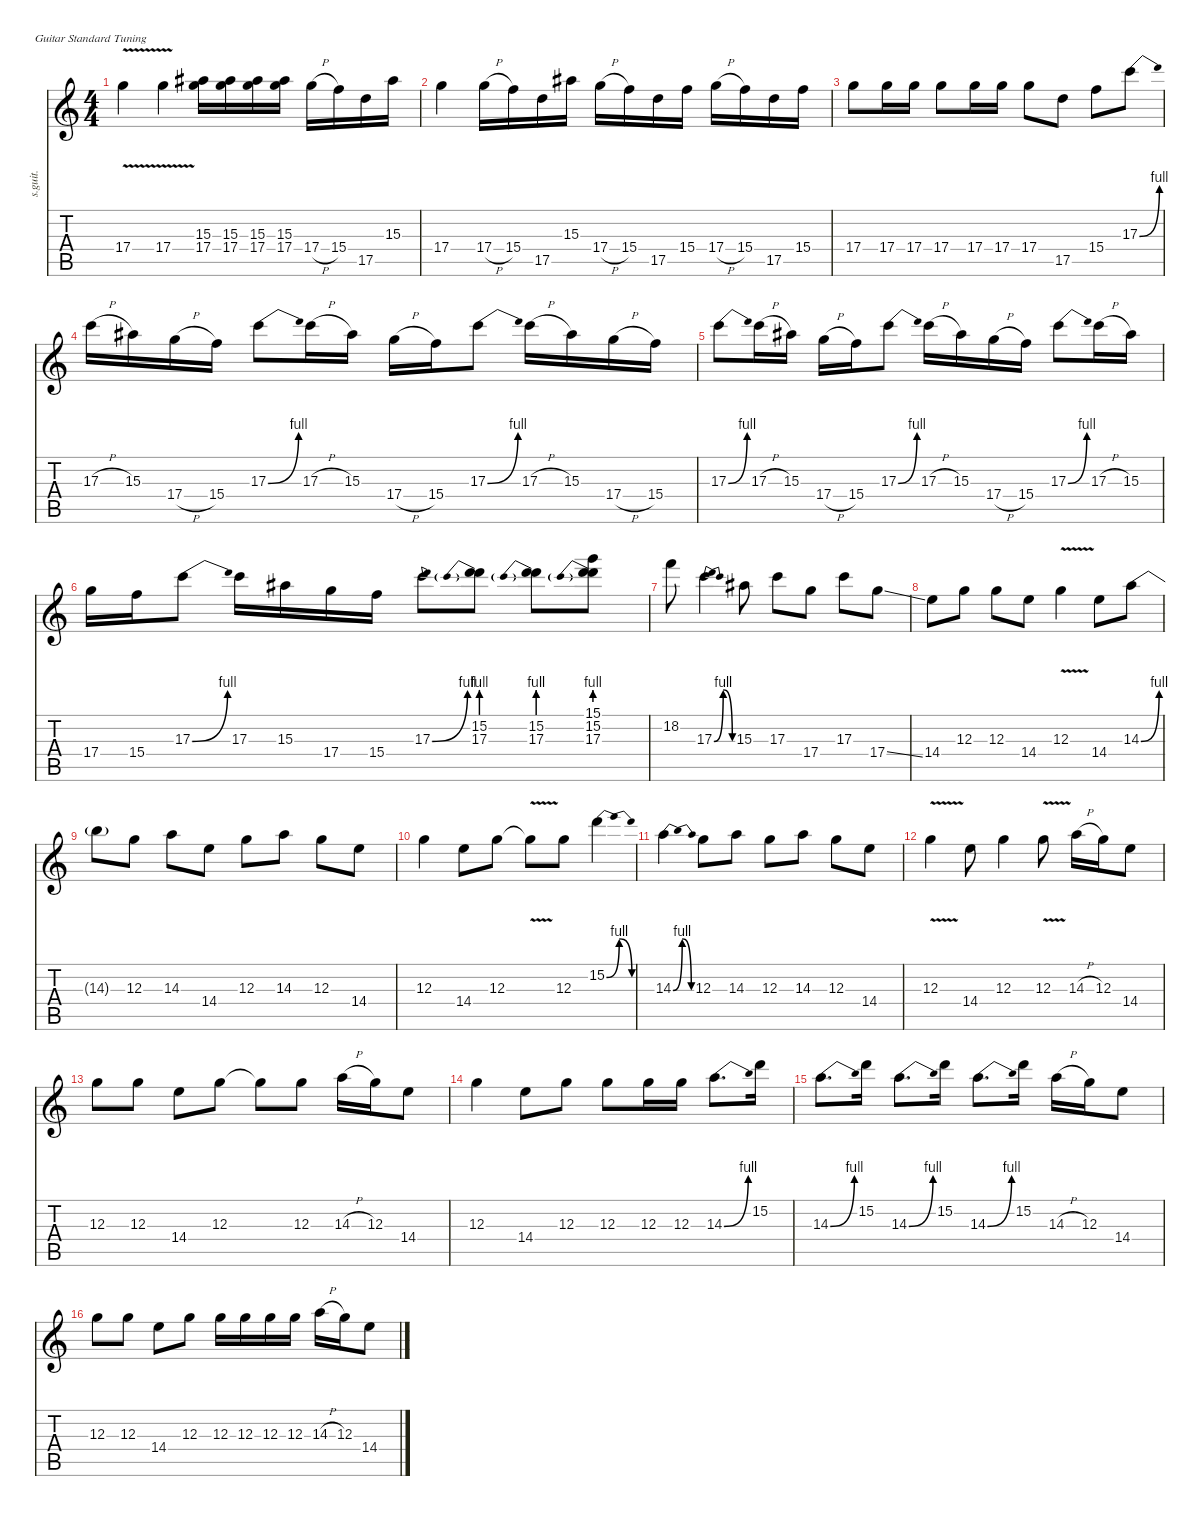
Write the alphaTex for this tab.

\defaultSystemsLayout 4
\hideDynamics
\bracketExtendMode nobrackets
\track ("Allen Collins (Lead Guitar-Right Stereo)" "s.guit.") {instrument distortionguitar}
\staff {score tabs}
\tuning (E4 B3 G3 D3 A2 E2)
\ts (4 4)
\tempo (150 hide)
\clef g2
\ks c
17.4{v}.4{lyrics (0 "") lyrics (1 "") lyrics (2 "") lyrics (3 "") lyrics (4 "") dy f} 17.4{v}.4{lyrics (0 "") lyrics (1 "") lyrics (2 "") lyrics (3 "") lyrics (4 "")} (15.3{acc #} 17.4).16{lyrics (0 "") lyrics (1 "") lyrics (2 "") lyrics (3 "") lyrics (4 "")} (15.3{acc #} 17.4).16{lyrics (0 "") lyrics (1 "") lyrics (2 "") lyrics (3 "") lyrics (4 "")} (15.3{acc #} 17.4).16{lyrics (0 "") lyrics (1 "") lyrics (2 "") lyrics (3 "") lyrics (4 "")} (15.3{acc #} 17.4).16{lyrics (0 "") lyrics (1 "") lyrics (2 "") lyrics (3 "") lyrics (4 "")} 17.4{h}.16{lyrics (0 "") lyrics (1 "") lyrics (2 "") lyrics (3 "") lyrics (4 "")} 15.4.16{lyrics (0 "") lyrics (1 "") lyrics (2 "") lyrics (3 "") lyrics (4 "")} 17.5.16{lyrics (0 "") lyrics (1 "") lyrics (2 "") lyrics (3 "") lyrics (4 "")} 15.3{acc #}.16{lyrics (0 "") lyrics (1 "") lyrics (2 "") lyrics (3 "") lyrics (4 "")} |
17.4.4{lyrics (0 "") lyrics (1 "") lyrics (2 "") lyrics (3 "") lyrics (4 "")} 17.4{h}.16{lyrics (0 "") lyrics (1 "") lyrics (2 "") lyrics (3 "") lyrics (4 "")} 15.4.16{lyrics (0 "") lyrics (1 "") lyrics (2 "") lyrics (3 "") lyrics (4 "")} 17.5.16{lyrics (0 "") lyrics (1 "") lyrics (2 "") lyrics (3 "") lyrics (4 "")} 15.3{acc #}.16{lyrics (0 "") lyrics (1 "") lyrics (2 "") lyrics (3 "") lyrics (4 "")} 17.4{h}.16{lyrics (0 "") lyrics (1 "") lyrics (2 "") lyrics (3 "") lyrics (4 "")} 15.4.16{lyrics (0 "") lyrics (1 "") lyrics (2 "") lyrics (3 "") lyrics (4 "")} 17.5.16{lyrics (0 "") lyrics (1 "") lyrics (2 "") lyrics (3 "") lyrics (4 "")} 15.4.16{lyrics (0 "") lyrics (1 "") lyrics (2 "") lyrics (3 "") lyrics (4 "")} 17.4{h}.16{lyrics (0 "") lyrics (1 "") lyrics (2 "") lyrics (3 "") lyrics (4 "")} 15.4.16{lyrics (0 "") lyrics (1 "") lyrics (2 "") lyrics (3 "") lyrics (4 "")} 17.5.16{lyrics (0 "") lyrics (1 "") lyrics (2 "") lyrics (3 "") lyrics (4 "")} 15.4.16{lyrics (0 "") lyrics (1 "") lyrics (2 "") lyrics (3 "") lyrics (4 "")} |
17.4.8{lyrics (0 "") lyrics (1 "") lyrics (2 "") lyrics (3 "") lyrics (4 "")} 17.4.16{lyrics (0 "") lyrics (1 "") lyrics (2 "") lyrics (3 "") lyrics (4 "")} 17.4.16{lyrics (0 "") lyrics (1 "") lyrics (2 "") lyrics (3 "") lyrics (4 "")} 17.4.8{lyrics (0 "") lyrics (1 "") lyrics (2 "") lyrics (3 "") lyrics (4 "")} 17.4.16{lyrics (0 "") lyrics (1 "") lyrics (2 "") lyrics (3 "") lyrics (4 "")} 17.4.16{lyrics (0 "") lyrics (1 "") lyrics (2 "") lyrics (3 "") lyrics (4 "")} 17.4.8{lyrics (0 "") lyrics (1 "") lyrics (2 "") lyrics (3 "") lyrics (4 "")} 17.5.8{lyrics (0 "") lyrics (1 "") lyrics (2 "") lyrics (3 "") lyrics (4 "")} 15.4.8{lyrics (0 "") lyrics (1 "") lyrics (2 "") lyrics (3 "") lyrics (4 "")} 17.3{be (bend 0 0 30 4)}.8{lyrics (0 "") lyrics (1 "") lyrics (2 "") lyrics (3 "") lyrics (4 "")} |
17.3{h}.16{lyrics (0 "") lyrics (1 "") lyrics (2 "") lyrics (3 "") lyrics (4 "")} 15.3{acc #}.16{lyrics (0 "") lyrics (1 "") lyrics (2 "") lyrics (3 "") lyrics (4 "")} 17.4{h}.16{lyrics (0 "") lyrics (1 "") lyrics (2 "") lyrics (3 "") lyrics (4 "")} 15.4.16{lyrics (0 "") lyrics (1 "") lyrics (2 "") lyrics (3 "") lyrics (4 "")} 17.3{be (bend 0 0 30 4)}.8{lyrics (0 "") lyrics (1 "") lyrics (2 "") lyrics (3 "") lyrics (4 "")} 17.3{h}.16{lyrics (0 "") lyrics (1 "") lyrics (2 "") lyrics (3 "") lyrics (4 "")} 15.3{acc #}.16{lyrics (0 "") lyrics (1 "") lyrics (2 "") lyrics (3 "") lyrics (4 "")} 17.4{h}.16{lyrics (0 "") lyrics (1 "") lyrics (2 "") lyrics (3 "") lyrics (4 "")} 15.4.16{lyrics (0 "") lyrics (1 "") lyrics (2 "") lyrics (3 "") lyrics (4 "")} 17.3{be (bend 0 0 30 4)}.8{lyrics (0 "") lyrics (1 "") lyrics (2 "") lyrics (3 "") lyrics (4 "")} 17.3{h}.16{lyrics (0 "") lyrics (1 "") lyrics (2 "") lyrics (3 "") lyrics (4 "")} 15.3{acc #}.16{lyrics (0 "") lyrics (1 "") lyrics (2 "") lyrics (3 "") lyrics (4 "")} 17.4{h}.16{lyrics (0 "") lyrics (1 "") lyrics (2 "") lyrics (3 "") lyrics (4 "")} 15.4.16{lyrics (0 "") lyrics (1 "") lyrics (2 "") lyrics (3 "") lyrics (4 "")} |
17.3{be (bend 0 0 30 4)}.8{lyrics (0 "") lyrics (1 "") lyrics (2 "") lyrics (3 "") lyrics (4 "")} 17.3{h}.16{lyrics (0 "") lyrics (1 "") lyrics (2 "") lyrics (3 "") lyrics (4 "")} 15.3{acc #}.16{lyrics (0 "") lyrics (1 "") lyrics (2 "") lyrics (3 "") lyrics (4 "")} 17.4{h}.16{lyrics (0 "") lyrics (1 "") lyrics (2 "") lyrics (3 "") lyrics (4 "")} 15.4.16{lyrics (0 "") lyrics (1 "") lyrics (2 "") lyrics (3 "") lyrics (4 "")} 17.3{be (bend 0 0 30 4)}.8{lyrics (0 "") lyrics (1 "") lyrics (2 "") lyrics (3 "") lyrics (4 "")} 17.3{h}.16{lyrics (0 "") lyrics (1 "") lyrics (2 "") lyrics (3 "") lyrics (4 "")} 15.3{acc #}.16{lyrics (0 "") lyrics (1 "") lyrics (2 "") lyrics (3 "") lyrics (4 "")} 17.4{h}.16{lyrics (0 "") lyrics (1 "") lyrics (2 "") lyrics (3 "") lyrics (4 "")} 15.4.16{lyrics (0 "") lyrics (1 "") lyrics (2 "") lyrics (3 "") lyrics (4 "")} 17.3{be (bend 0 0 30 4)}.8{lyrics (0 "") lyrics (1 "") lyrics (2 "") lyrics (3 "") lyrics (4 "")} 17.3{h}.16{lyrics (0 "") lyrics (1 "") lyrics (2 "") lyrics (3 "") lyrics (4 "")} 15.3{acc #}.16{lyrics (0 "") lyrics (1 "") lyrics (2 "") lyrics (3 "") lyrics (4 "")} |
17.4.16{lyrics (0 "") lyrics (1 "") lyrics (2 "") lyrics (3 "") lyrics (4 "")} 15.4.16{lyrics (0 "") lyrics (1 "") lyrics (2 "") lyrics (3 "") lyrics (4 "")} 17.3{be (bend 0 0 30 4)}.8{lyrics (0 "") lyrics (1 "") lyrics (2 "") lyrics (3 "") lyrics (4 "")} 17.3.16{lyrics (0 "") lyrics (1 "") lyrics (2 "") lyrics (3 "") lyrics (4 "")} 15.3{acc #}.16{lyrics (0 "") lyrics (1 "") lyrics (2 "") lyrics (3 "") lyrics (4 "")} 17.4.16{lyrics (0 "") lyrics (1 "") lyrics (2 "") lyrics (3 "") lyrics (4 "")} 15.4.16{lyrics (0 "") lyrics (1 "") lyrics (2 "") lyrics (3 "") lyrics (4 "")} 17.3{be (bend 0 0 30 4)}.8{lyrics (0 "") lyrics (1 "") lyrics (2 "") lyrics (3 "") lyrics (4 "")} (15.2 17.3{be (prebend 0 4 60 4)}).8{lyrics (0 "") lyrics (1 "") lyrics (2 "") lyrics (3 "") lyrics (4 "")} (15.2 17.3{be (prebend 0 4 60 4)}).8{lyrics (0 "") lyrics (1 "") lyrics (2 "") lyrics (3 "") lyrics (4 "")} (15.1 15.2 17.3{be (prebend 0 4 60 4)}).8{lyrics (0 "") lyrics (1 "") lyrics (2 "") lyrics (3 "") lyrics (4 "")} |
18.2.8{lyrics (0 "") lyrics (1 "") lyrics (2 "") lyrics (3 "") lyrics (4 "")} 17.3{be (bendrelease 0 0 30 4 30 4 60 0)}.4{lyrics (0 "") lyrics (1 "") lyrics (2 "") lyrics (3 "") lyrics (4 "")} 15.3{acc #}.8{lyrics (0 "") lyrics (1 "") lyrics (2 "") lyrics (3 "") lyrics (4 "")} 17.3.8{lyrics (0 "") lyrics (1 "") lyrics (2 "") lyrics (3 "") lyrics (4 "")} 17.4.8{lyrics (0 "") lyrics (1 "") lyrics (2 "") lyrics (3 "") lyrics (4 "")} 17.3.8{lyrics (0 "") lyrics (1 "") lyrics (2 "") lyrics (3 "") lyrics (4 "")} 17.4{ss}.8{lyrics (0 "") lyrics (1 "") lyrics (2 "") lyrics (3 "") lyrics (4 "")} |
14.4.8{lyrics (0 "") lyrics (1 "") lyrics (2 "") lyrics (3 "") lyrics (4 "")} 12.3.8{lyrics (0 "") lyrics (1 "") lyrics (2 "") lyrics (3 "") lyrics (4 "")} 12.3.8{lyrics (0 "") lyrics (1 "") lyrics (2 "") lyrics (3 "") lyrics (4 "")} 14.4.8{lyrics (0 "") lyrics (1 "") lyrics (2 "") lyrics (3 "") lyrics (4 "")} 12.3{v}.4{lyrics (0 "") lyrics (1 "") lyrics (2 "") lyrics (3 "") lyrics (4 "")} 14.4.8{lyrics (0 "") lyrics (1 "") lyrics (2 "") lyrics (3 "") lyrics (4 "")} 14.3{be (bend 0 0 30 4)}.8{lyrics (0 "") lyrics (1 "") lyrics (2 "") lyrics (3 "") lyrics (4 "")} |
14.3{t}.8{lyrics (0 "") lyrics (1 "") lyrics (2 "") lyrics (3 "") lyrics (4 "")} 12.3.8{lyrics (0 "") lyrics (1 "") lyrics (2 "") lyrics (3 "") lyrics (4 "")} 14.3.8{lyrics (0 "") lyrics (1 "") lyrics (2 "") lyrics (3 "") lyrics (4 "")} 14.4.8{lyrics (0 "") lyrics (1 "") lyrics (2 "") lyrics (3 "") lyrics (4 "")} 12.3.8{lyrics (0 "") lyrics (1 "") lyrics (2 "") lyrics (3 "") lyrics (4 "")} 14.3.8{lyrics (0 "") lyrics (1 "") lyrics (2 "") lyrics (3 "") lyrics (4 "")} 12.3.8{lyrics (0 "") lyrics (1 "") lyrics (2 "") lyrics (3 "") lyrics (4 "")} 14.4.8{lyrics (0 "") lyrics (1 "") lyrics (2 "") lyrics (3 "") lyrics (4 "")} |
12.3.4{lyrics (0 "") lyrics (1 "") lyrics (2 "") lyrics (3 "") lyrics (4 "")} 14.4.8{lyrics (0 "") lyrics (1 "") lyrics (2 "") lyrics (3 "") lyrics (4 "")} 12.3.8{lyrics (0 "") lyrics (1 "") lyrics (2 "") lyrics (3 "") lyrics (4 "")} 12.3{v t}.8{lyrics (0 "") lyrics (1 "") lyrics (2 "") lyrics (3 "") lyrics (4 "")} 12.3.8{lyrics (0 "") lyrics (1 "") lyrics (2 "") lyrics (3 "") lyrics (4 "")} 15.2{be (bendrelease 0 0 30 4 30 4 60 0)}.4{lyrics (0 "") lyrics (1 "") lyrics (2 "") lyrics (3 "") lyrics (4 "")} |
14.3{be (bendrelease 0 0 30 4 30 4 60 0)}.4{lyrics (0 "") lyrics (1 "") lyrics (2 "") lyrics (3 "") lyrics (4 "")} 12.3.8{lyrics (0 "") lyrics (1 "") lyrics (2 "") lyrics (3 "") lyrics (4 "")} 14.3.8{lyrics (0 "") lyrics (1 "") lyrics (2 "") lyrics (3 "") lyrics (4 "")} 12.3.8{lyrics (0 "") lyrics (1 "") lyrics (2 "") lyrics (3 "") lyrics (4 "")} 14.3.8{lyrics (0 "") lyrics (1 "") lyrics (2 "") lyrics (3 "") lyrics (4 "")} 12.3.8{lyrics (0 "") lyrics (1 "") lyrics (2 "") lyrics (3 "") lyrics (4 "")} 14.4.8{lyrics (0 "") lyrics (1 "") lyrics (2 "") lyrics (3 "") lyrics (4 "")} |
12.3{v}.4{lyrics (0 "") lyrics (1 "") lyrics (2 "") lyrics (3 "") lyrics (4 "")} 14.4.8{lyrics (0 "") lyrics (1 "") lyrics (2 "") lyrics (3 "") lyrics (4 "")} 12.3.4{lyrics (0 "") lyrics (1 "") lyrics (2 "") lyrics (3 "") lyrics (4 "")} 12.3{v}.8{lyrics (0 "") lyrics (1 "") lyrics (2 "") lyrics (3 "") lyrics (4 "")} 14.3{h}.16{lyrics (0 "") lyrics (1 "") lyrics (2 "") lyrics (3 "") lyrics (4 "")} 12.3.16{lyrics (0 "") lyrics (1 "") lyrics (2 "") lyrics (3 "") lyrics (4 "")} 14.4.8{lyrics (0 "") lyrics (1 "") lyrics (2 "") lyrics (3 "") lyrics (4 "")} |
12.3.8{lyrics (0 "") lyrics (1 "") lyrics (2 "") lyrics (3 "") lyrics (4 "")} 12.3.8{lyrics (0 "") lyrics (1 "") lyrics (2 "") lyrics (3 "") lyrics (4 "")} 14.4.8{lyrics (0 "") lyrics (1 "") lyrics (2 "") lyrics (3 "") lyrics (4 "")} 12.3.8{lyrics (0 "") lyrics (1 "") lyrics (2 "") lyrics (3 "") lyrics (4 "")} 12.3{t}.8{lyrics (0 "") lyrics (1 "") lyrics (2 "") lyrics (3 "") lyrics (4 "")} 12.3.8{lyrics (0 "") lyrics (1 "") lyrics (2 "") lyrics (3 "") lyrics (4 "")} 14.3{h}.16{lyrics (0 "") lyrics (1 "") lyrics (2 "") lyrics (3 "") lyrics (4 "")} 12.3.16{lyrics (0 "") lyrics (1 "") lyrics (2 "") lyrics (3 "") lyrics (4 "")} 14.4.8{lyrics (0 "") lyrics (1 "") lyrics (2 "") lyrics (3 "") lyrics (4 "")} |
12.3.4{lyrics (0 "") lyrics (1 "") lyrics (2 "") lyrics (3 "") lyrics (4 "")} 14.4.8{lyrics (0 "") lyrics (1 "") lyrics (2 "") lyrics (3 "") lyrics (4 "")} 12.3.8{lyrics (0 "") lyrics (1 "") lyrics (2 "") lyrics (3 "") lyrics (4 "")} 12.3.8{lyrics (0 "") lyrics (1 "") lyrics (2 "") lyrics (3 "") lyrics (4 "")} 12.3.16{lyrics (0 "") lyrics (1 "") lyrics (2 "") lyrics (3 "") lyrics (4 "")} 12.3.16{lyrics (0 "") lyrics (1 "") lyrics (2 "") lyrics (3 "") lyrics (4 "")} 14.3{be (bend 0 0 30 4)}.8{d lyrics (0 "") lyrics (1 "") lyrics (2 "") lyrics (3 "") lyrics (4 "")} 15.2.16{lyrics (0 "") lyrics (1 "") lyrics (2 "") lyrics (3 "") lyrics (4 "")} |
14.3{be (bend 0 0 30 4)}.8{d lyrics (0 "") lyrics (1 "") lyrics (2 "") lyrics (3 "") lyrics (4 "")} 15.2.16{lyrics (0 "") lyrics (1 "") lyrics (2 "") lyrics (3 "") lyrics (4 "")} 14.3{be (bend 0 0 30 4)}.8{d lyrics (0 "") lyrics (1 "") lyrics (2 "") lyrics (3 "") lyrics (4 "")} 15.2.16{lyrics (0 "") lyrics (1 "") lyrics (2 "") lyrics (3 "") lyrics (4 "")} 14.3{be (bend 0 0 30 4)}.8{d lyrics (0 "") lyrics (1 "") lyrics (2 "") lyrics (3 "") lyrics (4 "")} 15.2.16{lyrics (0 "") lyrics (1 "") lyrics (2 "") lyrics (3 "") lyrics (4 "")} 14.3{h}.16{lyrics (0 "") lyrics (1 "") lyrics (2 "") lyrics (3 "") lyrics (4 "")} 12.3.16{lyrics (0 "") lyrics (1 "") lyrics (2 "") lyrics (3 "") lyrics (4 "")} 14.4.8{lyrics (0 "") lyrics (1 "") lyrics (2 "") lyrics (3 "") lyrics (4 "")} |
12.3.8{lyrics (0 "") lyrics (1 "") lyrics (2 "") lyrics (3 "") lyrics (4 "")} 12.3.8{lyrics (0 "") lyrics (1 "") lyrics (2 "") lyrics (3 "") lyrics (4 "")} 14.4.8{lyrics (0 "") lyrics (1 "") lyrics (2 "") lyrics (3 "") lyrics (4 "")} 12.3.8{lyrics (0 "") lyrics (1 "") lyrics (2 "") lyrics (3 "") lyrics (4 "")} 12.3.16{lyrics (0 "") lyrics (1 "") lyrics (2 "") lyrics (3 "") lyrics (4 "")} 12.3.16{lyrics (0 "") lyrics (1 "") lyrics (2 "") lyrics (3 "") lyrics (4 "")} 12.3.16{lyrics (0 "") lyrics (1 "") lyrics (2 "") lyrics (3 "") lyrics (4 "")} 12.3.16{lyrics (0 "") lyrics (1 "") lyrics (2 "") lyrics (3 "") lyrics (4 "")} 14.3{h}.16{lyrics (0 "") lyrics (1 "") lyrics (2 "") lyrics (3 "") lyrics (4 "")} 12.3.16{lyrics (0 "") lyrics (1 "") lyrics (2 "") lyrics (3 "") lyrics (4 "")} 14.4.8{lyrics (0 "") lyrics (1 "") lyrics (2 "") lyrics (3 "") lyrics (4 "")}
